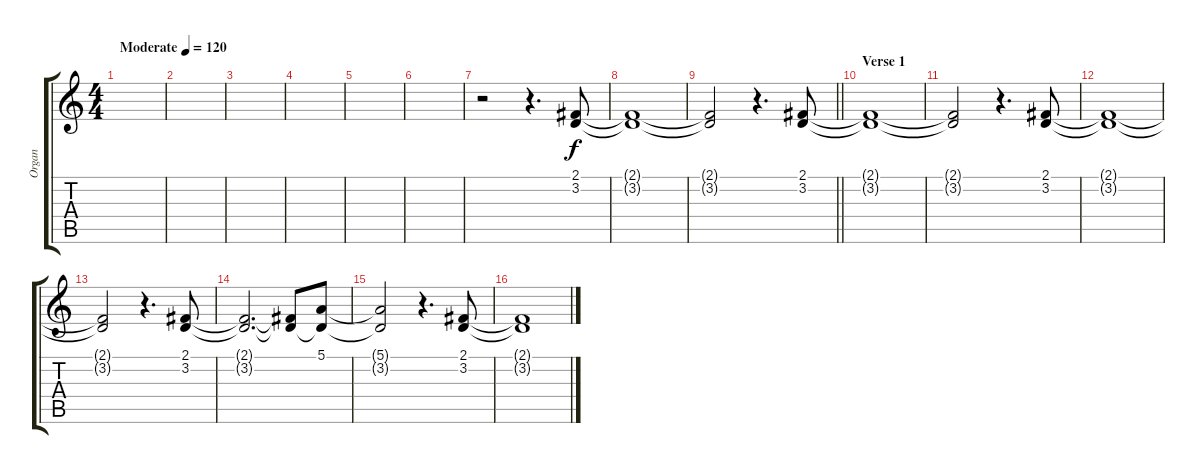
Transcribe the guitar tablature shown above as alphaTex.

\track ("Organ" "Organ") {instrument drawbarorgan}
\staff {score tabs}
\tuning (E4 B3 G3 D3 A2 E2) {hide}
\ts (4 4)
\tempo (120 "Moderate")
\clef g2
\ks c
|
|
|
|
|
|
r.2 r.4{d} (2.1 3.2).8 |
(2.1{t} 3.2{t}).1 |
\barLineRight lightlight
(2.1{t} 3.2{t}).2 r.4{d} (2.1 3.2).8 |
\section ("" "Verse 1")
(2.1{t} 3.2{t}).1 |
(2.1{t} 3.2{t}).2 r.4{d} (2.1 3.2).8 |
(2.1{t} 3.2{t}).1 |
(2.1{t} 3.2{t}).2 r.4{d} (2.1 3.2).8 |
(2.1{t} 3.2{t}).2{d} (2.1{t} 3.2{t}).8 (5.1 3.2{t}).8 |
(5.1{t} 3.2{t}).2 r.4{d} (2.1 3.2).8 |
(2.1{t} 3.2{t}).1
